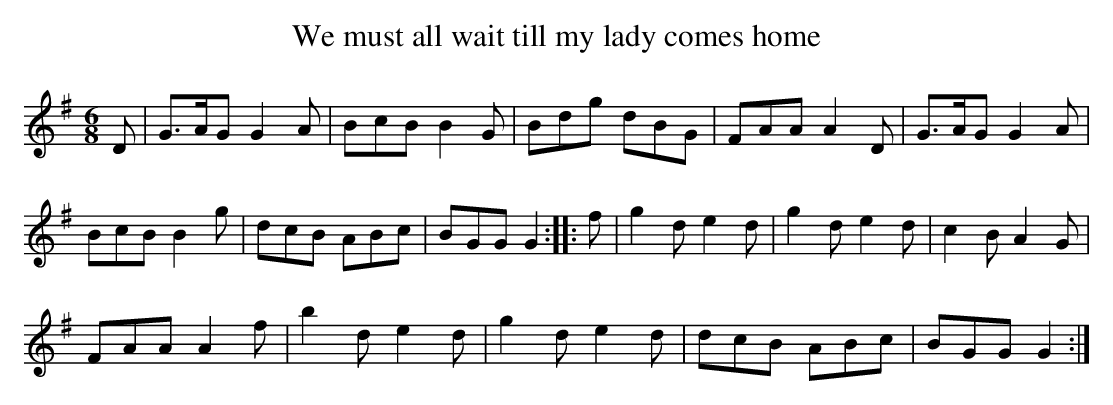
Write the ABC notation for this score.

X:1
T:We must all wait till my lady comes home
M:6/8
L:1/8
K:G
D|G>AG G2A|BcB B2G|Bdg dBG|FAA A2D|G>AG G2A|
BcB B2g|dcB ABc|BGG G2:: f|g2d e2d|g2d e2d|c2B A2G|
FAA A2f|b2d e2d|g2d e2d|dcB ABc|BGG G2:|
